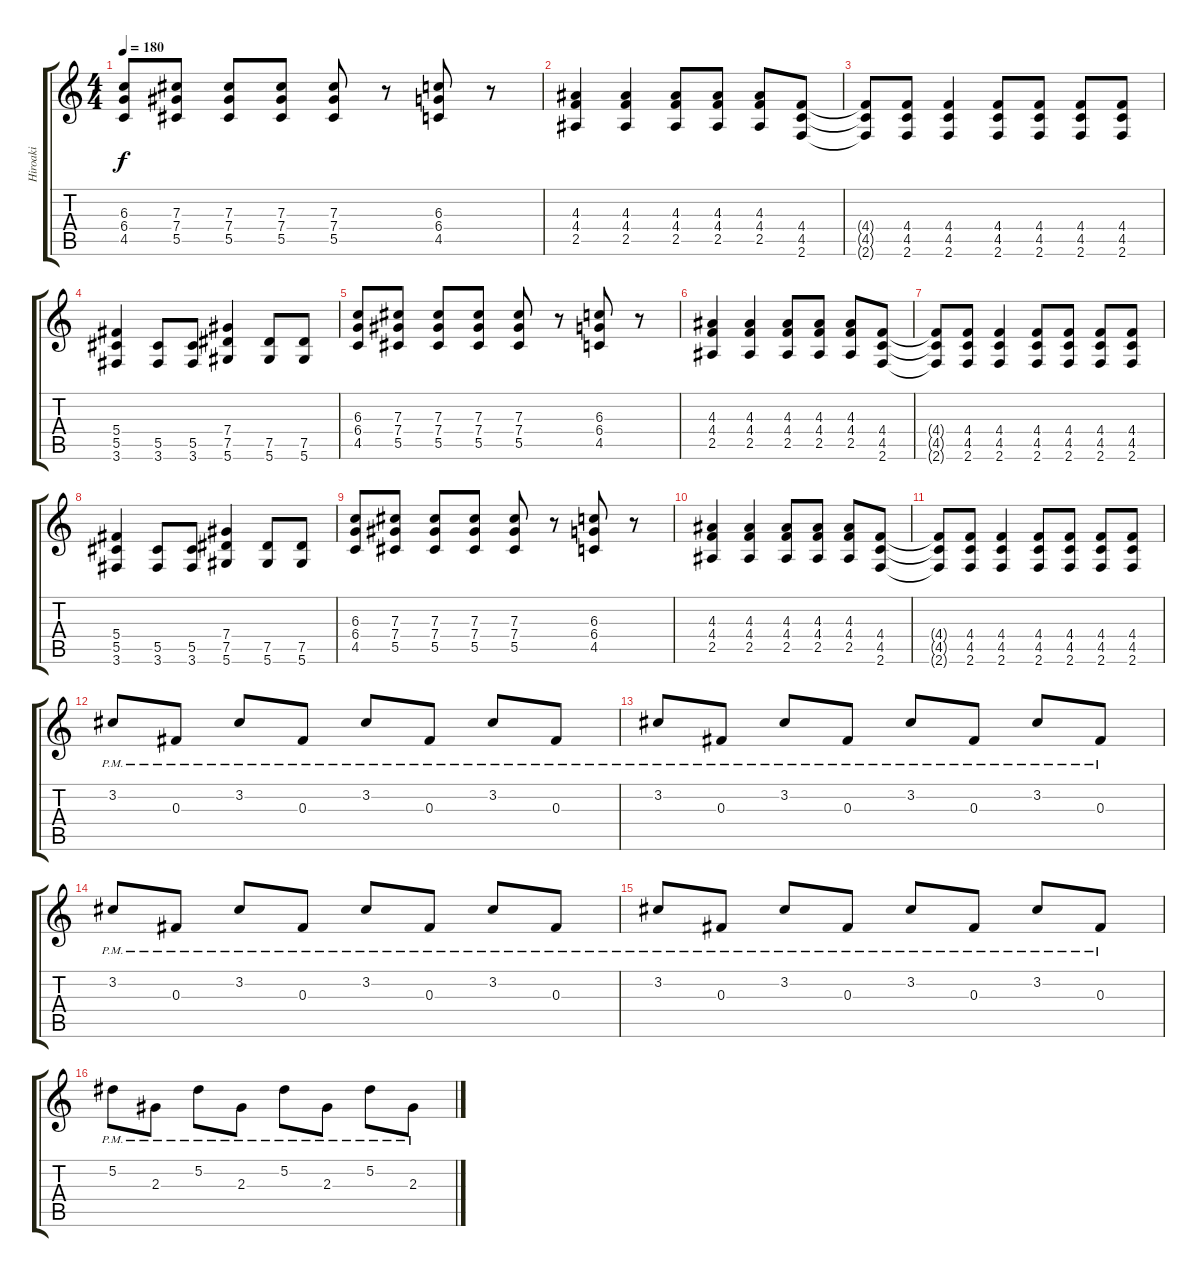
\track ("Hiroaki" "Hiroaki") {instrument overdrivenguitar}
\staff {score tabs}
\tuning (Eb4 Bb3 Gb3 Db3 Ab2 Eb2) {hide}
\ts (4 4)
\tempo 180
\clef g2
\ks c
(6.3 6.4 4.5).8{dy f} (7.3 7.4 5.5).8 (7.3 7.4 5.5).8 (7.3 7.4 5.5).8 (7.3 7.4 5.5).8 r.8 (6.3 6.4 4.5).8 r.8 |
(4.3 4.4 2.5).4 (4.3 4.4 2.5).4 (4.3 4.4 2.5).8 (4.3 4.4 2.5).8 (4.3 4.4 2.5).8 (4.4 4.5 2.6).8 |
(4.4{t} 4.5{t} 2.6{t}).8 (4.4 4.5 2.6).8 (4.4 4.5 2.6).4 (4.4 4.5 2.6).8 (4.4 4.5 2.6).8 (4.4 4.5 2.6).8 (4.4 4.5 2.6).8 |
(5.4 5.5 3.6).4 (5.5 3.6).8 (5.5 3.6).8 (7.4 7.5 5.6).4 (7.5 5.6).8 (7.5 5.6).8 |
(6.3 6.4 4.5).8 (7.3 7.4 5.5).8 (7.3 7.4 5.5).8 (7.3 7.4 5.5).8 (7.3 7.4 5.5).8 r.8 (6.3 6.4 4.5).8 r.8 |
(4.3 4.4 2.5).4 (4.3 4.4 2.5).4 (4.3 4.4 2.5).8 (4.3 4.4 2.5).8 (4.3 4.4 2.5).8 (4.4 4.5 2.6).8 |
(4.4{t} 4.5{t} 2.6{t}).8 (4.4 4.5 2.6).8 (4.4 4.5 2.6).4 (4.4 4.5 2.6).8 (4.4 4.5 2.6).8 (4.4 4.5 2.6).8 (4.4 4.5 2.6).8 |
(5.4 5.5 3.6).4 (5.5 3.6).8 (5.5 3.6).8 (7.4 7.5 5.6).4 (7.5 5.6).8 (7.5 5.6).8 |
(6.3 6.4 4.5).8 (7.3 7.4 5.5).8 (7.3 7.4 5.5).8 (7.3 7.4 5.5).8 (7.3 7.4 5.5).8 r.8 (6.3 6.4 4.5).8 r.8 |
(4.3 4.4 2.5).4 (4.3 4.4 2.5).4 (4.3 4.4 2.5).8 (4.3 4.4 2.5).8 (4.3 4.4 2.5).8 (4.4 4.5 2.6).8 |
(4.4{t} 4.5{t} 2.6{t}).8 (4.4 4.5 2.6).8 (4.4 4.5 2.6).4 (4.4 4.5 2.6).8 (4.4 4.5 2.6).8 (4.4 4.5 2.6).8 (4.4 4.5 2.6).8 |
3.2{pm}.8 0.3{pm}.8 3.2{pm}.8 0.3{pm}.8 3.2{pm}.8 0.3{pm}.8 3.2{pm}.8 0.3{pm}.8 |
3.2{pm}.8 0.3{pm}.8 3.2{pm}.8 0.3{pm}.8 3.2{pm}.8 0.3{pm}.8 3.2{pm}.8 0.3{pm}.8 |
3.2{pm}.8 0.3{pm}.8 3.2{pm}.8 0.3{pm}.8 3.2{pm}.8 0.3{pm}.8 3.2{pm}.8 0.3{pm}.8 |
3.2{pm}.8 0.3{pm}.8 3.2{pm}.8 0.3{pm}.8 3.2{pm}.8 0.3{pm}.8 3.2{pm}.8 0.3{pm}.8 |
5.2{pm}.8 2.3{pm}.8 5.2{pm}.8 2.3{pm}.8 5.2{pm}.8 2.3{pm}.8 5.2{pm}.8 2.3{pm}.8
